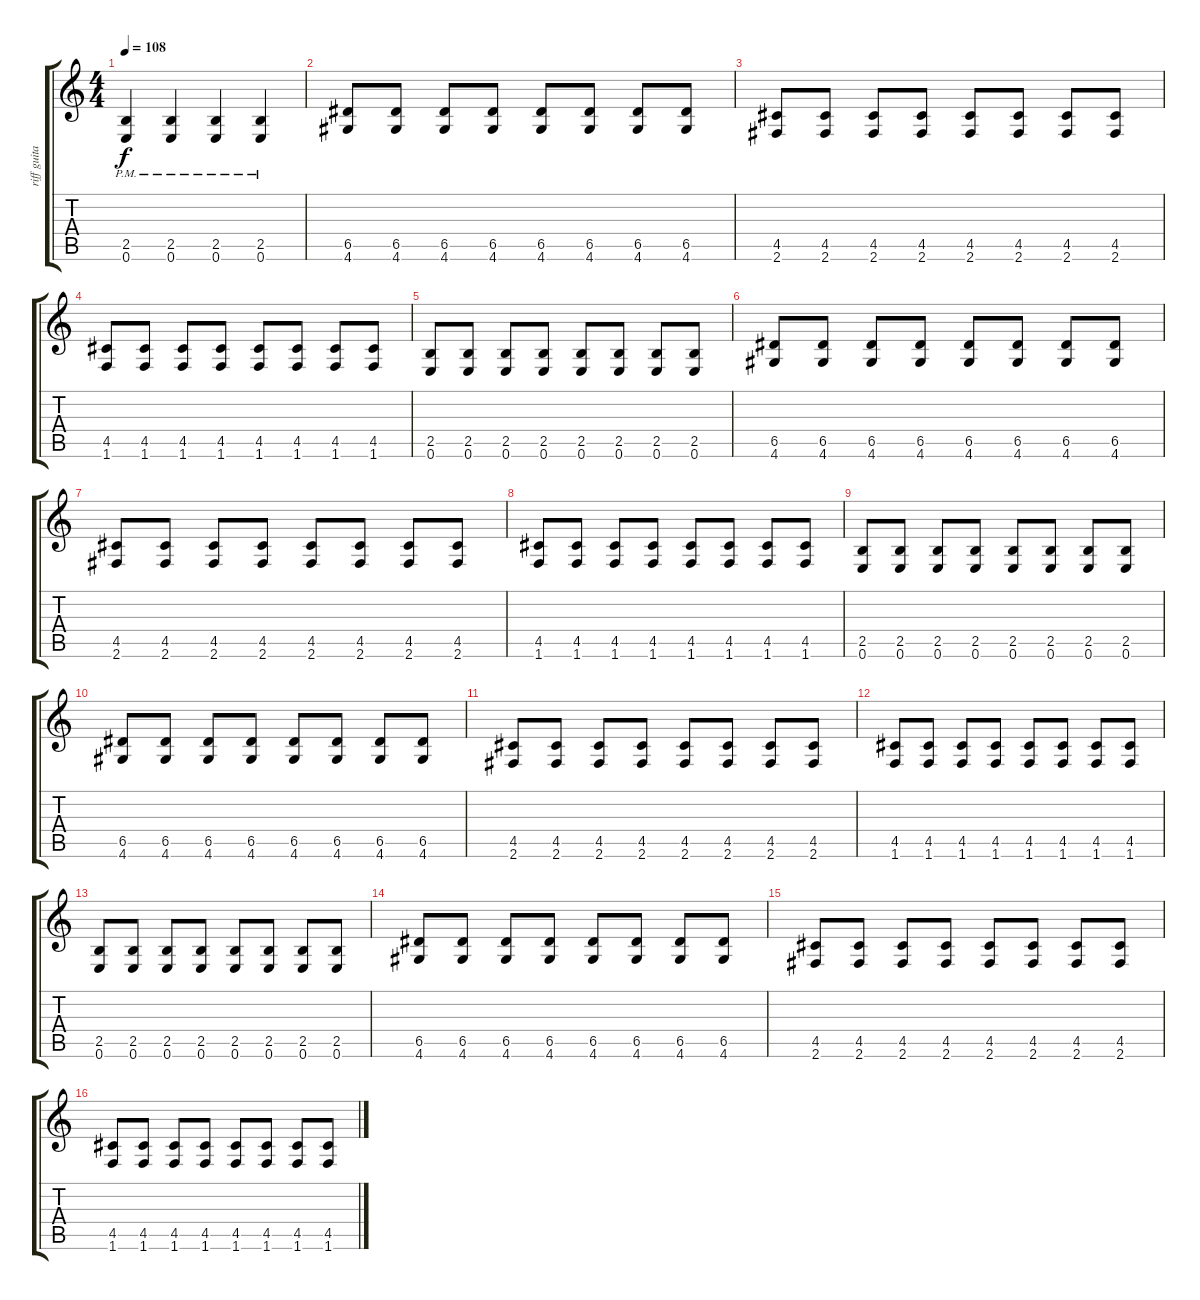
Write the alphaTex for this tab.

\track ("riff guitar" "riff guita") {instrument electricguitarclean}
\staff {score tabs}
\tuning (E4 B3 G3 D3 A2 E2) {hide}
\ts (4 4)
\tempo 108
\clef g2
\ks c
(2.5{pm} 0.6{pm}).4{dy f} (2.5{pm} 0.6{pm}).4 (2.5{pm} 0.6{pm}).4 (2.5{pm} 0.6{pm}).4 |
(6.5 4.6).8{instrument overdrivenguitar} (6.5 4.6).8 (6.5 4.6).8 (6.5 4.6).8 (6.5 4.6).8 (6.5 4.6).8 (6.5 4.6).8 (6.5 4.6).8 |
(4.5 2.6).8 (4.5 2.6).8 (4.5 2.6).8 (4.5 2.6).8 (4.5 2.6).8 (4.5 2.6).8 (4.5 2.6).8 (4.5 2.6).8 |
(4.5 1.6).8 (4.5 1.6).8 (4.5 1.6).8 (4.5 1.6).8 (4.5 1.6).8 (4.5 1.6).8 (4.5 1.6).8 (4.5 1.6).8 |
(2.5 0.6).8 (2.5 0.6).8 (2.5 0.6).8 (2.5 0.6).8 (2.5 0.6).8 (2.5 0.6).8 (2.5 0.6).8 (2.5 0.6).8 |
(6.5 4.6).8{instrument overdrivenguitar} (6.5 4.6).8 (6.5 4.6).8 (6.5 4.6).8 (6.5 4.6).8 (6.5 4.6).8 (6.5 4.6).8 (6.5 4.6).8 |
(4.5 2.6).8 (4.5 2.6).8 (4.5 2.6).8 (4.5 2.6).8 (4.5 2.6).8 (4.5 2.6).8 (4.5 2.6).8 (4.5 2.6).8 |
(4.5 1.6).8 (4.5 1.6).8 (4.5 1.6).8 (4.5 1.6).8 (4.5 1.6).8 (4.5 1.6).8 (4.5 1.6).8 (4.5 1.6).8 |
(2.5 0.6).8 (2.5 0.6).8 (2.5 0.6).8 (2.5 0.6).8 (2.5 0.6).8 (2.5 0.6).8 (2.5 0.6).8 (2.5 0.6).8 |
(6.5 4.6).8{instrument overdrivenguitar} (6.5 4.6).8 (6.5 4.6).8 (6.5 4.6).8 (6.5 4.6).8 (6.5 4.6).8 (6.5 4.6).8 (6.5 4.6).8 |
(4.5 2.6).8 (4.5 2.6).8 (4.5 2.6).8 (4.5 2.6).8 (4.5 2.6).8 (4.5 2.6).8 (4.5 2.6).8 (4.5 2.6).8 |
(4.5 1.6).8 (4.5 1.6).8 (4.5 1.6).8 (4.5 1.6).8 (4.5 1.6).8 (4.5 1.6).8 (4.5 1.6).8 (4.5 1.6).8 |
(2.5 0.6).8 (2.5 0.6).8 (2.5 0.6).8 (2.5 0.6).8 (2.5 0.6).8 (2.5 0.6).8 (2.5 0.6).8 (2.5 0.6).8 |
(6.5 4.6).8{instrument overdrivenguitar} (6.5 4.6).8 (6.5 4.6).8 (6.5 4.6).8 (6.5 4.6).8 (6.5 4.6).8 (6.5 4.6).8 (6.5 4.6).8 |
(4.5 2.6).8 (4.5 2.6).8 (4.5 2.6).8 (4.5 2.6).8 (4.5 2.6).8 (4.5 2.6).8 (4.5 2.6).8 (4.5 2.6).8 |
(4.5 1.6).8 (4.5 1.6).8 (4.5 1.6).8 (4.5 1.6).8 (4.5 1.6).8 (4.5 1.6).8 (4.5 1.6).8 (4.5 1.6).8
